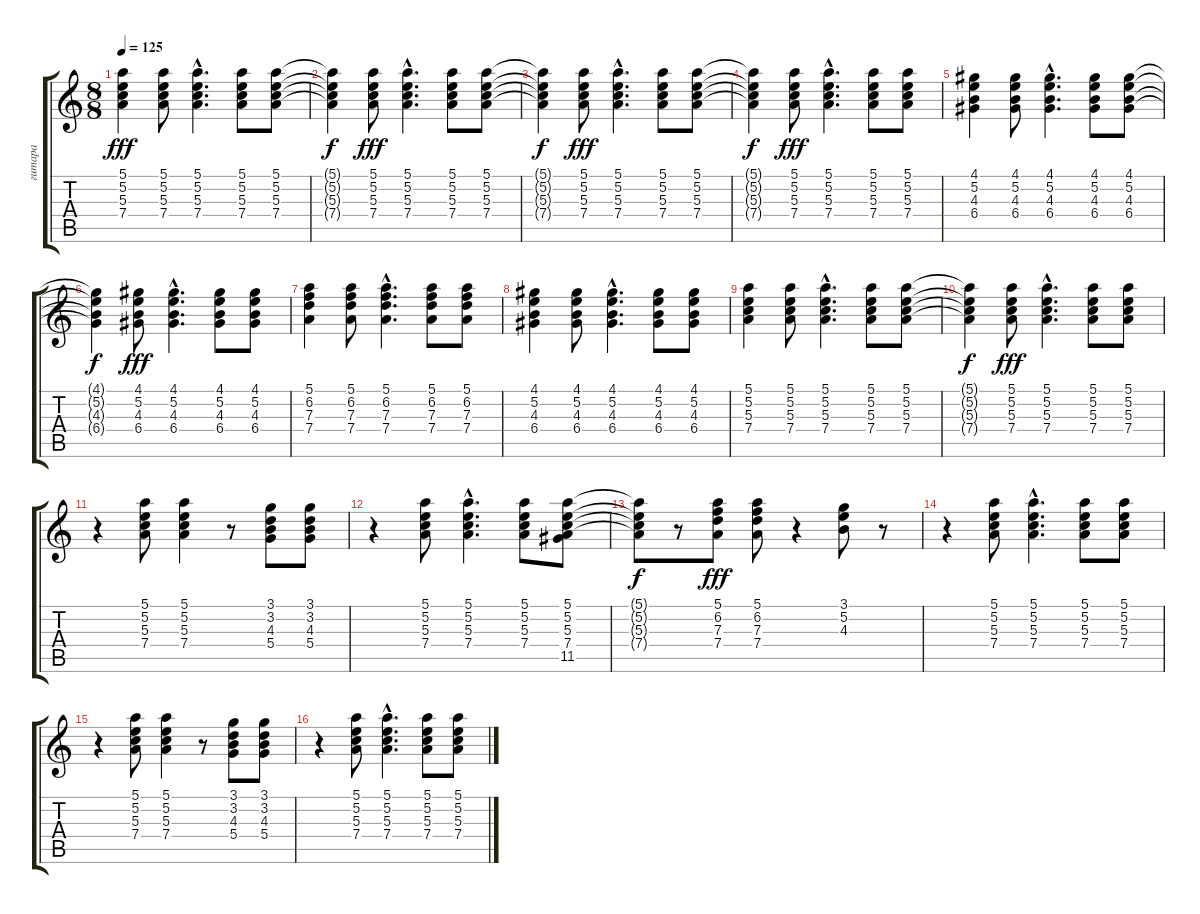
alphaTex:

\track ("гитара" "гитара") {instrument acousticguitarsteel}
\staff {score tabs}
\tuning (E4 B3 G3 D3 A2 E2) {hide}
\ts (8 8)
\tempo 125
\clef g2
\ks c
(5.1 5.2 5.3 7.4).4{dy fff} (5.1 5.2 5.3 7.4).8 (5.1{hac} 5.2{hac} 5.3{hac} 7.4{hac}).4{d} (5.1 5.2 5.3 7.4).8 (5.1 5.2 5.3 7.4).8 |
(5.1{t} 5.2{t} 5.3{t} 7.4{t}).4{dy f} (5.1 5.2 5.3 7.4).8{dy fff} (5.1{hac} 5.2{hac} 5.3{hac} 7.4{hac}).4{d} (5.1 5.2 5.3 7.4).8 (5.1 5.2 5.3 7.4).8 |
(5.1{t} 5.2{t} 5.3{t} 7.4{t}).4{dy f} (5.1 5.2 5.3 7.4).8{dy fff} (5.1{hac} 5.2{hac} 5.3{hac} 7.4{hac}).4{d} (5.1 5.2 5.3 7.4).8 (5.1 5.2 5.3 7.4).8 |
(5.1{t} 5.2{t} 5.3{t} 7.4{t}).4{dy f} (5.1 5.2 5.3 7.4).8{dy fff} (5.1{hac} 5.2{hac} 5.3{hac} 7.4{hac}).4{d} (5.1 5.2 5.3 7.4).8 (5.1 5.2 5.3 7.4).8 |
(4.1 5.2 4.3 6.4).4 (4.1 5.2 4.3 6.4).8 (4.1{hac} 5.2{hac} 4.3{hac} 6.4{hac}).4{d} (4.1 5.2 4.3 6.4).8 (4.1 5.2 4.3 6.4).8 |
(4.1{t} 5.2{t} 4.3{t} 6.4{t}).4{dy f} (4.1 5.2 4.3 6.4).8{dy fff} (4.1{hac} 5.2{hac} 4.3{hac} 6.4{hac}).4{d} (4.1 5.2 4.3 6.4).8 (4.1 5.2 4.3 6.4).8 |
(5.1 6.2 7.3 7.4).4 (5.1 6.2 7.3 7.4).8 (5.1{hac} 6.2{hac} 7.3{hac} 7.4{hac}).4{d} (5.1 6.2 7.3 7.4).8 (5.1 6.2 7.3 7.4).8 |
(4.1 5.2 4.3 6.4).4 (4.1 5.2 4.3 6.4).8 (4.1{hac} 5.2{hac} 4.3{hac} 6.4{hac}).4{d} (4.1 5.2 4.3 6.4).8 (4.1 5.2 4.3 6.4).8 |
(5.1 5.2 5.3 7.4).4 (5.1 5.2 5.3 7.4).8 (5.1{hac} 5.2{hac} 5.3{hac} 7.4{hac}).4{d} (5.1 5.2 5.3 7.4).8 (5.1 5.2 5.3 7.4).8 |
(5.1{t} 5.2{t} 5.3{t} 7.4{t}).4{dy f} (5.1 5.2 5.3 7.4).8{dy fff} (5.1{hac} 5.2{hac} 5.3{hac} 7.4{hac}).4{d} (5.1 5.2 5.3 7.4).8 (5.1 5.2 5.3 7.4).8 |
r.4 (5.1 5.2 5.3 7.4).8 (5.1 5.2 5.3 7.4).4 r.8 (3.1 3.2 4.3 5.4).8 (3.1 3.2 4.3 5.4).8 |
r.4 (5.1 5.2 5.3 7.4).8 (5.1{hac} 5.2{hac} 5.3{hac} 7.4{hac}).4{d} (5.1 5.2 5.3 7.4).8 (5.1 5.2 5.3 7.4 11.5).8 |
(5.1{t} 5.2{t} 5.3{t} 7.4{t}).8{dy f} r.8 (5.1 6.2 7.3 7.4).8{dy fff} (5.1 6.2 7.3 7.4).8 r.4 (3.1 5.2 4.3).8 r.8 |
r.4 (5.1 5.2 5.3 7.4).8 (5.1{hac} 5.2{hac} 5.3 7.4).4{d} (5.1 5.2 5.3 7.4).8 (5.1 5.2 5.3 7.4).8 |
r.4 (5.1 5.2 5.3 7.4).8 (5.1 5.2 5.3 7.4).4 r.8 (3.1 3.2 4.3 5.4).8 (3.1 3.2 4.3 5.4).8 |
r.4 (5.1 5.2 5.3 7.4).8 (5.1{hac} 5.2{hac} 5.3{hac} 7.4{hac}).4{d} (5.1 5.2 5.3 7.4).8 (5.1 5.2 5.3 7.4).8
